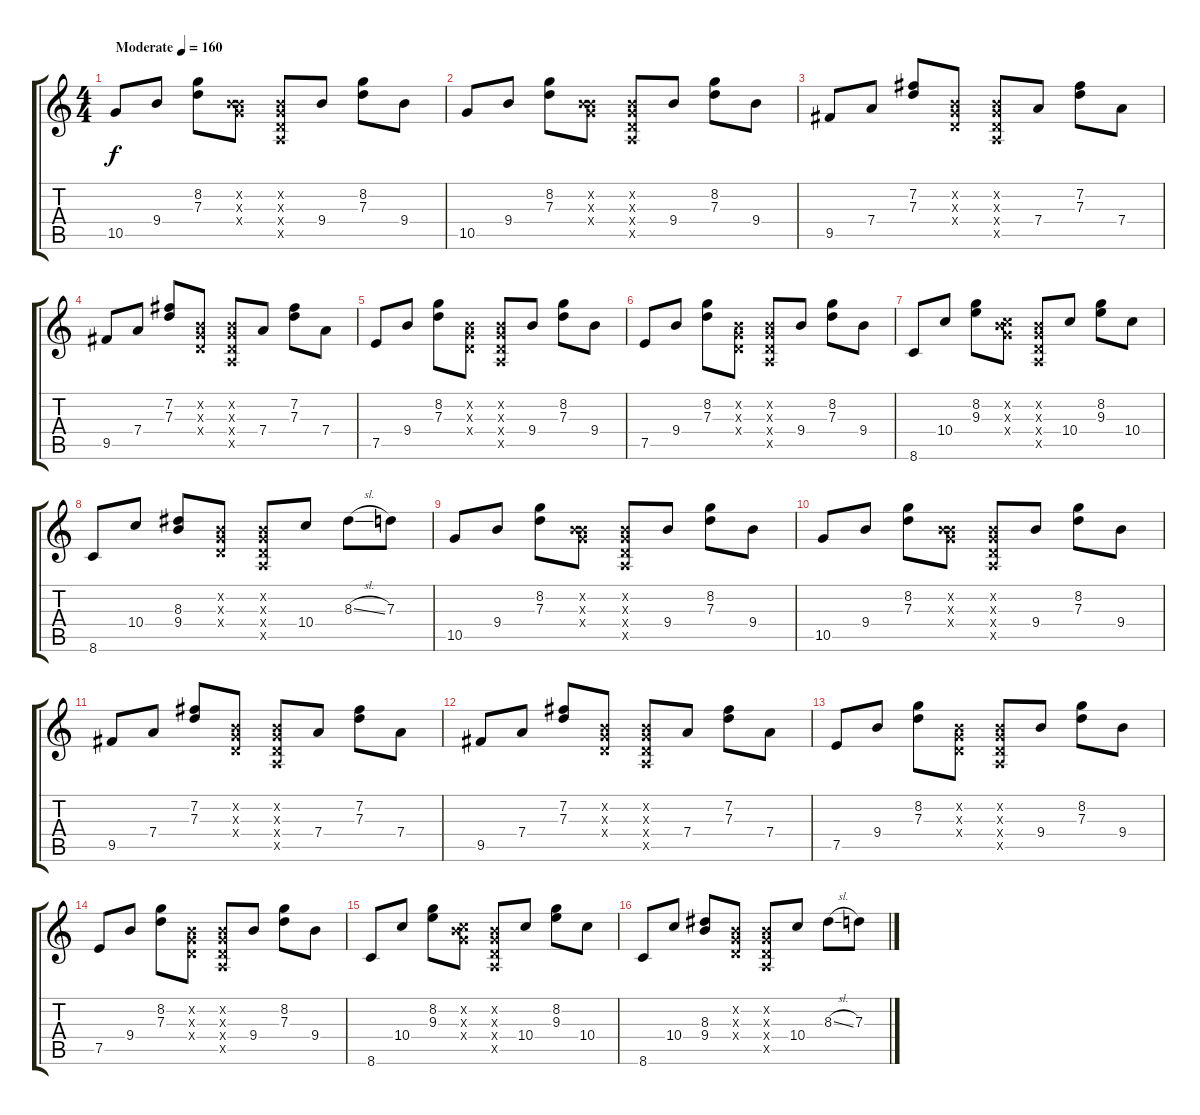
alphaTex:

\track "" {instrument acousticguitarsteel}
\staff {score tabs}
\tuning (E4 B3 G3 D3 A2 E2) {hide}
\ts (4 4)
\tempo (160 "Moderate")
\clef g2
\ks c
10.5.8{dy f instrument acousticguitarsteel} 9.4.8 (8.2 7.3).8 (0.2{x} 0.3{x} 9.4{x}).8 (0.2{x} 0.3{x} 0.4{x} 0.5{x}).8 9.4.8 (8.2 7.3).8 9.4.8 |
10.5.8 9.4.8 (8.2 7.3).8 (0.2{x} 0.3{x} 9.4{x}).8 (0.2{x} 0.3{x} 0.4{x} 0.5{x}).8 9.4.8 (8.2 7.3).8 9.4.8 |
9.5.8 7.4.8 (7.2 7.3).8 (0.2{x} 0.3{x} 0.4{x}).8 (0.2{x} 0.3{x} 0.4{x} 0.5{x}).8 7.4.8 (7.2 7.3).8 7.4.8 |
9.5.8 7.4.8 (7.2 7.3).8 (0.2{x} 0.3{x} 0.4{x}).8 (0.2{x} 0.3{x} 0.4{x} 0.5{x}).8 7.4.8 (7.2 7.3).8 7.4.8 |
7.5.8 9.4.8 (8.2 7.3).8 (0.2{x} 0.3{x} 0.4{x}).8 (0.2{x} 0.3{x} 0.4{x} 0.5{x}).8 9.4.8 (8.2 7.3).8 9.4.8 |
7.5.8 9.4.8 (8.2 7.3).8 (0.2{x} 0.3{x} 0.4{x}).8 (0.2{x} 0.3{x} 0.4{x} 0.5{x}).8 9.4.8 (8.2 7.3).8 9.4.8 |
8.6.8 10.4.8 (8.2 9.3).8 (0.2{x} 0.3{x} 10.4{x}).8 (0.2{x} 0.3{x} 0.4{x} 0.5{x}).8 10.4.8 (8.2 9.3).8 10.4.8 |
8.6.8 10.4.8 (8.3 9.4).8 (0.2{x} 0.3{x} 0.4{x}).8 (0.2{x} 0.3{x} 0.4{x} 0.5{x}).8 10.4.8 8.3{sl}.8 7.3.8 |
10.5.8 9.4.8 (8.2 7.3).8 (0.2{x} 0.3{x} 9.4{x}).8 (0.2{x} 0.3{x} 0.4{x} 0.5{x}).8 9.4.8 (8.2 7.3).8 9.4.8 |
10.5.8 9.4.8 (8.2 7.3).8 (0.2{x} 0.3{x} 9.4{x}).8 (0.2{x} 0.3{x} 0.4{x} 0.5{x}).8 9.4.8 (8.2 7.3).8 9.4.8 |
9.5.8 7.4.8 (7.2 7.3).8 (0.2{x} 0.3{x} 0.4{x}).8 (0.2{x} 0.3{x} 0.4{x} 0.5{x}).8 7.4.8 (7.2 7.3).8 7.4.8 |
9.5.8 7.4.8 (7.2 7.3).8 (0.2{x} 0.3{x} 0.4{x}).8 (0.2{x} 0.3{x} 0.4{x} 0.5{x}).8 7.4.8 (7.2 7.3).8 7.4.8 |
7.5.8 9.4.8 (8.2 7.3).8 (0.2{x} 0.3{x} 0.4{x}).8 (0.2{x} 0.3{x} 0.4{x} 0.5{x}).8 9.4.8 (8.2 7.3).8 9.4.8 |
7.5.8 9.4.8 (8.2 7.3).8 (0.2{x} 0.3{x} 0.4{x}).8 (0.2{x} 0.3{x} 0.4{x} 0.5{x}).8 9.4.8 (8.2 7.3).8 9.4.8 |
8.6.8 10.4.8 (8.2 9.3).8 (0.2{x} 0.3{x} 10.4{x}).8 (0.2{x} 0.3{x} 0.4{x} 0.5{x}).8 10.4.8 (8.2 9.3).8 10.4.8 |
8.6.8 10.4.8 (8.3 9.4).8 (0.2{x} 0.3{x} 0.4{x}).8 (0.2{x} 0.3{x} 0.4{x} 0.5{x}).8 10.4.8 8.3{sl}.8 7.3.8
